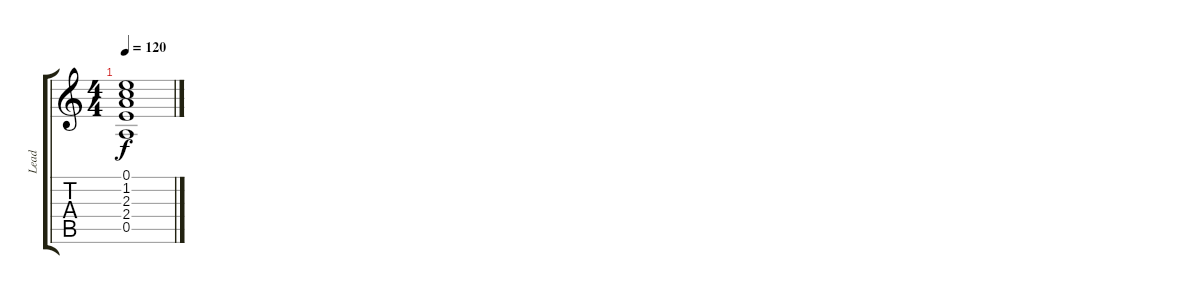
\track ("Lead" "Lead") {instrument overdrivenguitar}
\staff {score tabs}
\tuning (E4 B3 G3 D3 A2 E2) {hide}
\ts (4 4)
\tempo 120
\clef g2
\ks c
(0.1 1.2 2.3 2.4 0.5).1{dy f}
